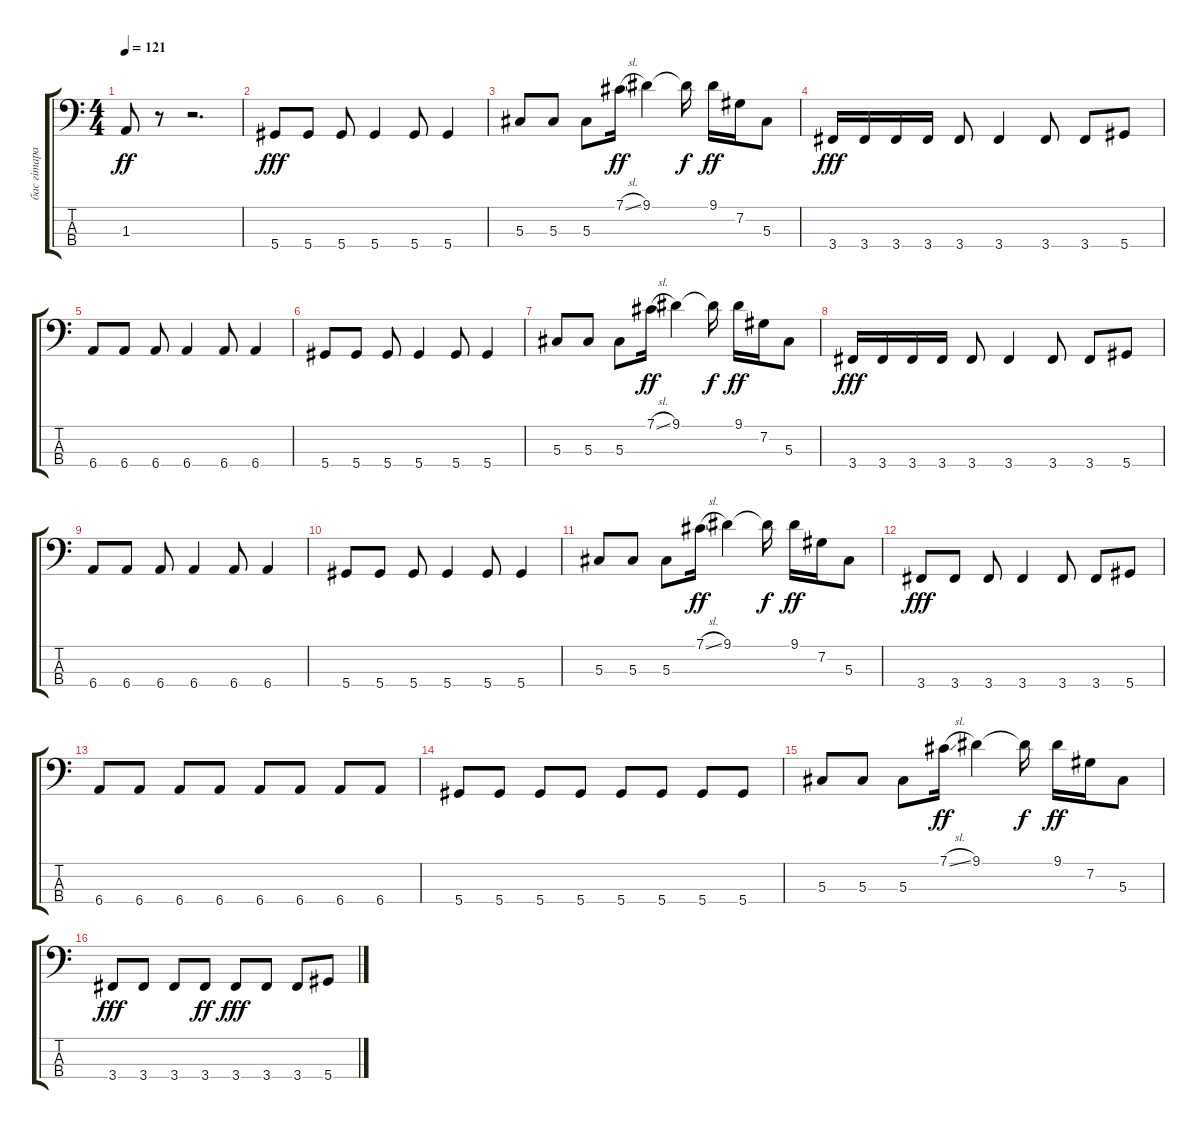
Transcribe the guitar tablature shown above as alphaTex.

\track ("бас гiтара Алесь " "бас гiтара") {instrument electricbassfinger}
\staff {score tabs}
\tuning (Gb2 Db2 Ab1 Eb1) {hide}
\ts (4 4)
\tempo 121
\clef f4
\ks c
1.3.8{dy ff} r.8 r.2{d} |
5.4.8{dy fff} 5.4.8 5.4.8 5.4.4 5.4.8 5.4.4 |
5.3.8 5.3.8 5.3.8 7.1{sl}.16{dy ff} 9.1.4 9.1{t}.16{dy f} 9.1.16{dy ff} 7.2.16 5.3.8 |
3.4.16{dy fff} 3.4.16 3.4.16 3.4.16 3.4.8 3.4.4 3.4.8 3.4.8 5.4.8 |
6.4.8 6.4.8 6.4.8 6.4.4 6.4.8 6.4.4 |
5.4.8 5.4.8 5.4.8 5.4.4 5.4.8 5.4.4 |
5.3.8 5.3.8 5.3.8 7.1{sl}.16{dy ff} 9.1.4 9.1{t}.16{dy f} 9.1.16{dy ff} 7.2.16 5.3.8 |
3.4.16{dy fff} 3.4.16 3.4.16 3.4.16 3.4.8 3.4.4 3.4.8 3.4.8 5.4.8 |
6.4.8 6.4.8 6.4.8 6.4.4 6.4.8 6.4.4 |
5.4.8 5.4.8 5.4.8 5.4.4 5.4.8 5.4.4 |
5.3.8 5.3.8 5.3.8 7.1{sl}.16{dy ff} 9.1.4 9.1{t}.16{dy f} 9.1.16{dy ff} 7.2.16 5.3.8 |
3.4.8{dy fff} 3.4.8 3.4.8 3.4.4 3.4.8 3.4.8 5.4.8 |
6.4.8 6.4.8 6.4.8 6.4.8 6.4.8 6.4.8 6.4.8 6.4.8 |
5.4.8 5.4.8 5.4.8 5.4.8 5.4.8 5.4.8 5.4.8 5.4.8 |
5.3.8 5.3.8 5.3.8 7.1{sl}.16{dy ff} 9.1.4 9.1{t}.16{dy f} 9.1.16{dy ff} 7.2.16 5.3.8 |
3.4.8{dy fff} 3.4.8 3.4.8 3.4.8{dy ff} 3.4.8{dy fff} 3.4.8 3.4.8 5.4.8
